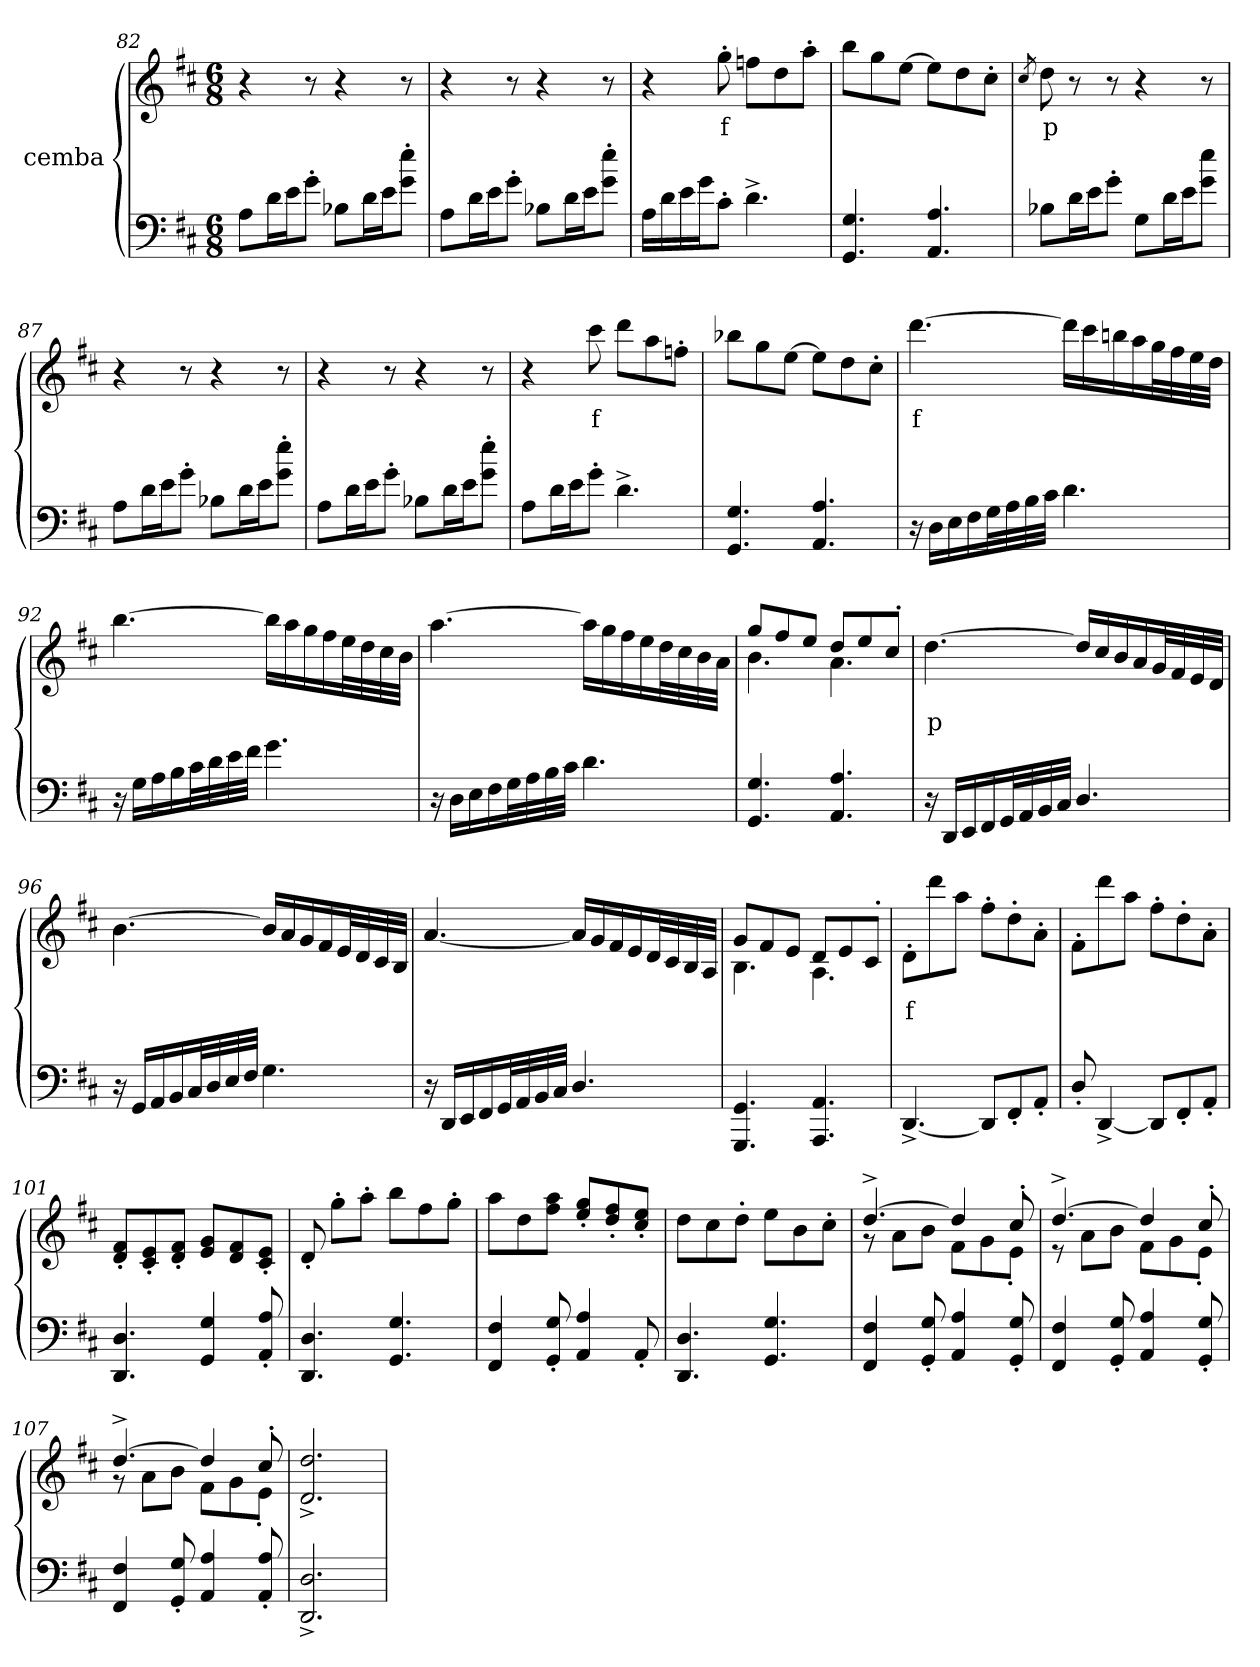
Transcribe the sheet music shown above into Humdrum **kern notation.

**kern	**kern	**text
*part2	*part1	*part1
*staff2	*staff1	*staff1
*I"cemba	*I"cemba	*
*clefF4	*clefG2	*
*k[f#c#]	*k[f#c#]	*
*D:	*D:	*
*M6/8	*M6/8	*
=82	=82	=82
8A\L	4r	.
16d\L	.	.
16e\J	.	.
8g'>\J	8r	.
8B-X\L	4r	.
16d\L	.	.
16e\J	.	.
8g\'> 8ee\'>J	8r	.
=83	=83	=83
8A\L	4r	.
16d\L	.	.
16e\J	.	.
8g'>\J	8r	.
8B-X\L	4r	.
16d\L	.	.
16e\J	.	.
8g\'> 8ee\'>J	8r	.
=84	=84	=84
16A\LL	4r	.
16d\	.	.
16e\	.	.
16g\J	.	.
8c#'>\J	8gg'>\	f
4.d^>\	8ffn\L	.
.	8dd\	.
.	8aa'>\J	.
=85	=85	=85
4.GG/ 4.G/	8bb\L	.
.	8gg\	.
.	[8ee\J	.
4.AA/ 4.A/	8ee\L]	.
.	8dd\	.
.	8cc#'>\J	.
=86	=86	=86
.	8qcc#/	.
8B-X\L	8dd\	p
16d\L	8r	.
16e\J	.	.
8g'>\J	8r	.
8G\L	4r	.
16d\L	.	.
16e\J	.	.
8g\ 8ee\J	8r	.
=87	=87	=87
8A\L	4r	.
16d\L	.	.
16e\J	.	.
8g'>\J	8r	.
8B-X\L	4r	.
16d\L	.	.
16e\J	.	.
8g\'> 8ee\'>J	8r	.
=88	=88	=88
8A\L	4r	.
16d\L	.	.
16e\J	.	.
8g'>\J	8r	.
8B-X\L	4r	.
16d\L	.	.
16e\J	.	.
8g\'> 8ee\'>J	8r	.
=89	=89	=89
8A\L	4r	.
16d\L	.	.
16e\J	.	.
8g'>\J	8ccc#\	f
4.d^>\	8ddd\L	.
.	8aa\	.
.	8ffn'>\J	.
=90	=90	=90
4.GG/ 4.G/	8bb-X\L	.
.	8gg\	.
.	[8ee\J	.
4.AA/ 4.A/	8ee\L]	.
.	8dd\	.
.	8cc#'>\J	.
=91	=91	=91
16r	[4.ddd\	f
16D\LL	.	.
16E\	.	.
16F#\	.	.
32G\L	.	.
32A\	.	.
32B\	.	.
32c#\JJJ	.	.
4.d\	16ddd\LL]	.
.	16ccc#\	.
.	16bbn\	.
.	16aa\	.
.	32gg\L	.
.	32ff#\	.
.	32ee\	.
.	32dd\JJJ	.
=92	=92	=92
16r	[4.bb\	.
16G\LL	.	.
16A\	.	.
16B\	.	.
32c#\L	.	.
32d\	.	.
32e\	.	.
32f#\JJJ	.	.
4.g\	16bb\LL]	.
.	16aa\	.
.	16gg\	.
.	16ff#\	.
.	32ee\L	.
.	32dd\	.
.	32cc#\	.
.	32b\JJJ	.
=93	=93	=93
16r	[4.aa\	.
16D\LL	.	.
16E\	.	.
16F#\	.	.
32G\L	.	.
32A\	.	.
32B\	.	.
32c#\JJJ	.	.
4.d\	16aa\LL]	.
.	16gg\	.
.	16ff#\	.
.	16ee\	.
.	32dd\L	.
.	32cc#\	.
.	32b\	.
.	32a\JJJ	.
=94	=94	=94
*	*^	*
4.GG/ 4.G/	8gg/L	4.b\	.
.	8ff#/	.	.
.	8ee/J	.	.
4.AA/ 4.A/	8dd/L	4.a\	.
.	8ee/	.	.
.	8cc#'>/J	.	.
*	*v	*v	*
=95	=95	=95
16r	[4.dd\	p
16DD/LL	.	.
16EE/	.	.
16FF#/	.	.
32GG/L	.	.
32AA/	.	.
32BB/	.	.
32C#/JJJ	.	.
4.D/	16dd/LL]	.
.	16cc#/	.
.	16b/	.
.	16a/	.
.	32g/L	.
.	32f#/	.
.	32e/	.
.	32d/JJJ	.
=96	=96	=96
16r	[4.b\	.
16GG/LL	.	.
16AA/	.	.
16BB/	.	.
32C#/L	.	.
32D/	.	.
32E/	.	.
32F#/JJJ	.	.
4.G\	16b/LL]	.
.	16a/	.
.	16g/	.
.	16f#/	.
.	32e/L	.
.	32d/	.
.	32c#/	.
.	32B/JJJ	.
=97	=97	=97
16r	[4.a/	.
16DD/LL	.	.
16EE/	.	.
16FF#/	.	.
32GG/L	.	.
32AA/	.	.
32BB/	.	.
32C#/JJJ	.	.
4.D/	16a/LL]	.
.	16g/	.
.	16f#/	.
.	16e/	.
.	32d/L	.
.	32c#/	.
.	32B/	.
.	32A/JJJ	.
=98	=98	=98
*	*^	*
4.GGG/ 4.GG/	8g/L	4.B\	.
.	8f#/	.	.
.	8e/J	.	.
4.AAA/ 4.AA/	8d/L	4.A\	.
.	8e/	.	.
.	8c#'>/J	.	.
*	*v	*v	*
=99	=99	=99
[4.DD^>/	8d'>\L	f
.	8ddd\	.
.	8aa\J	.
8DD/L]	8ff#'>\L	.
8FF#'>/	8dd'>\	.
8AA'>/J	8a'>\J	.
=100	=100	=100
8D'>/	8f#'>\L	.
[4DD^>/	8ddd\	.
.	8aa\J	.
8DD/L]	8ff#'>\L	.
8FF#'>/	8dd'>\	.
8AA'>/J	8a'>\J	.
=101	=101	=101
4.DD/ 4.D/	8d/'> 8f#/'>L	.
.	8c#/'> 8e/'>	.
.	8d/'> 8f#/'>J	.
4GG/ 4G/	8e/ 8g/L	.
.	8d/ 8f#/	.
8AA/'> 8A/'>	8c#/'> 8e/'>J	.
=102	=102	=102
4.DD/ 4.D/	8d'>/	.
.	8gg'>\L	.
.	8aa'>\J	.
4.GG/ 4.G/	8bb\L	.
.	8ff#\	.
.	8gg'>\J	.
=103	=103	=103
4FF#/ 4F#/	8aa\L	.
.	8dd\	.
8GG/'> 8G/'>	8ff#\ 8aa\J	.
4AA/ 4A/	8ee/'> 8gg/'>L	.
.	8dd/'> 8ff#/'>	.
8AA'>/	8cc#/'> 8ee/'>J	.
=104	=104	=104
4.DD/ 4.D/	8dd\L	.
.	8cc#\	.
.	8dd'>\J	.
4.GG/ 4.G/	8ee\L	.
.	8b\	.
.	8cc#'>\J	.
=105	=105	=105
*	*^	*
4FF#/ 4F#/	[4.dd^>/	8r	.
.	.	8a\L	.
8GG/'> 8G/'>	.	8b\J	.
4AA/ 4A/	4dd/]	8f#\L	.
.	.	8g\	.
8GG/'> 8G/'>	8cc#'>/	8e'>\J	.
=106	=106	=106	=106
4FF#/ 4F#/	[4.dd^>/	8r	.
.	.	8a\L	.
8GG/'> 8G/'>	.	8b\J	.
4AA/ 4A/	4dd/]	8f#\L	.
.	.	8g\	.
8GG/'> 8G/'>	8cc#'>/	8e'>\J	.
=107	=107	=107	=107
4FF#/ 4F#/	[4.dd^>/	8r	.
.	.	8a\L	.
8GG/'> 8G/'>	.	8b\J	.
4AA/ 4A/	4dd/]	8f#\L	.
.	.	8g\	.
8AA/'> 8A/'>	8cc#'>/	8e'>\J	.
*	*v	*v	*
=108	=108	=108
2.DD/^> 2.D/^>	2.d/^> 2.dd/^>	.
=	=	=
*-	*-	*-
